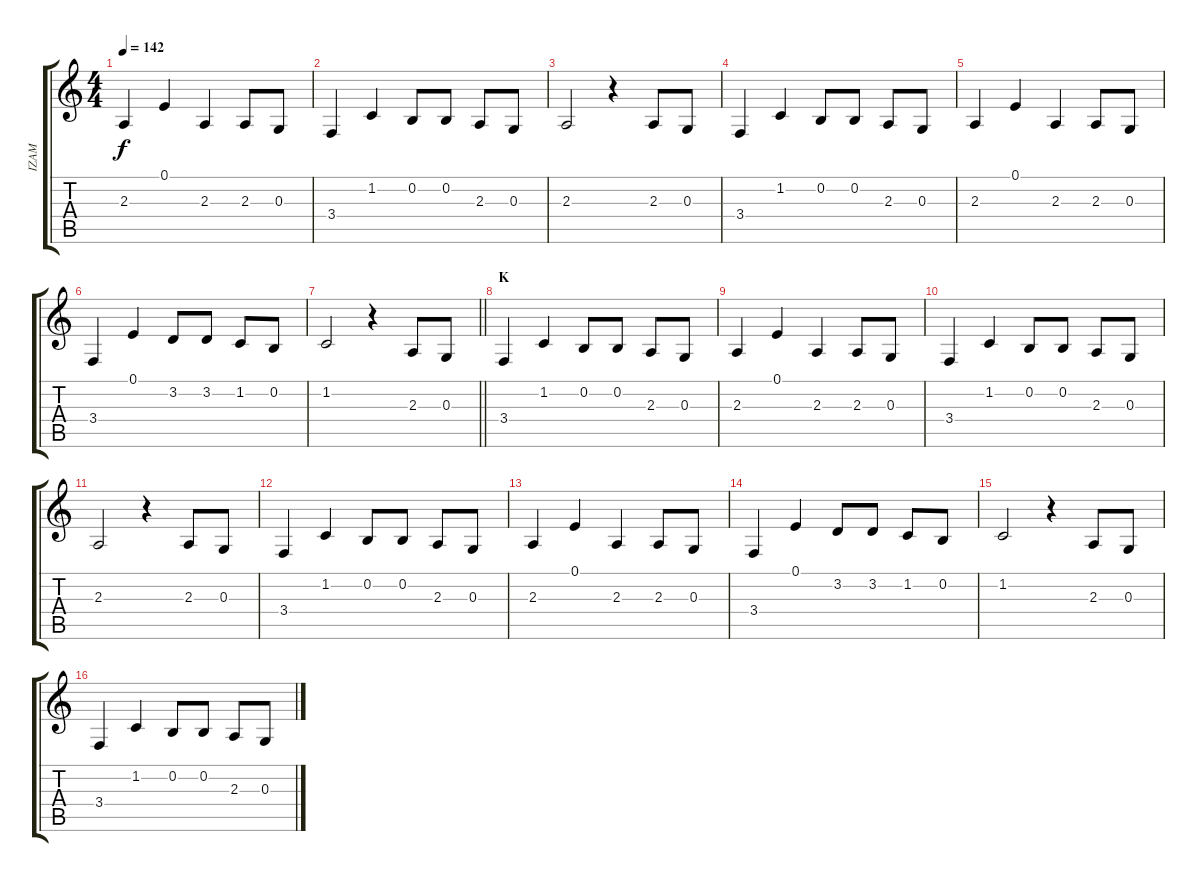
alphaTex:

\track ("IZAM" "IZAM") {instrument oboe}
\staff {score tabs}
\tuning (E4 B3 G3 D3 A2 E2) {hide}
\ts (4 4)
\tempo 142
\clef g2
\ks c
2.3.4{dy f} 0.1.4 2.3.4 2.3.8 0.3.8 |
3.4.4 1.2.4 0.2.8 0.2.8 2.3.8 0.3.8 |
2.3.2 r.4 2.3.8 0.3.8 |
3.4.4 1.2.4 0.2.8 0.2.8 2.3.8 0.3.8 |
2.3.4 0.1.4 2.3.4 2.3.8 0.3.8 |
3.4.4 0.1.4 3.2.8 3.2.8 1.2.8 0.2.8 |
\barLineRight lightlight
1.2.2 r.4 2.3.8 0.3.8 |
\section ("" "K")
3.4.4 1.2.4 0.2.8 0.2.8 2.3.8 0.3.8 |
2.3.4 0.1.4 2.3.4 2.3.8 0.3.8 |
3.4.4 1.2.4 0.2.8 0.2.8 2.3.8 0.3.8 |
2.3.2 r.4 2.3.8 0.3.8 |
3.4.4 1.2.4 0.2.8 0.2.8 2.3.8 0.3.8 |
2.3.4 0.1.4 2.3.4 2.3.8 0.3.8 |
3.4.4 0.1.4 3.2.8 3.2.8 1.2.8 0.2.8 |
1.2.2 r.4 2.3.8 0.3.8 |
3.4.4 1.2.4 0.2.8 0.2.8 2.3.8 0.3.8
